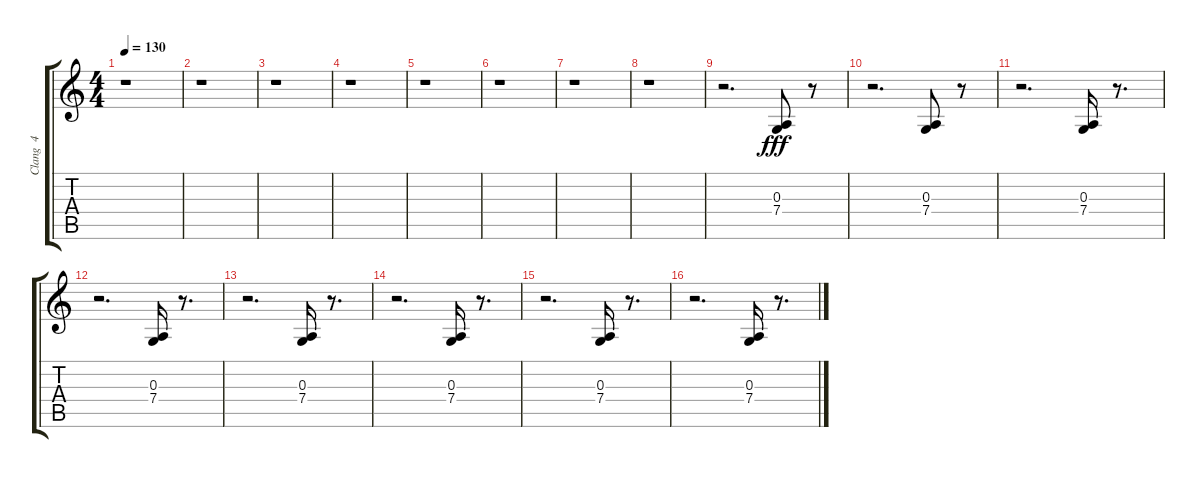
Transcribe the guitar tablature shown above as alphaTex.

\track ("Clang  4            " "Clang  4  ") {instrument steeldrums}
\staff {score tabs}
\tuning (E4 B3 G3 D3 A2 E2) {hide}
\ts (4 4)
\tempo 130
\clef g2
\ks c
r.1{dy fff} |
r.1 |
r.1 |
r.1 |
r.1 |
r.1 |
r.1 |
r.1 |
r.2{d} (0.3 7.4).8 r.8 |
r.2{d} (0.3 7.4).8 r.8 |
r.2{d} (0.3 7.4).16 r.8{d} |
r.2{d} (0.3 7.4).16 r.8{d} |
r.2{d} (0.3 7.4).16 r.8{d} |
r.2{d} (0.3 7.4).16 r.8{d} |
r.2{d} (0.3 7.4).16 r.8{d} |
r.2{d} (0.3 7.4).16 r.8{d}
